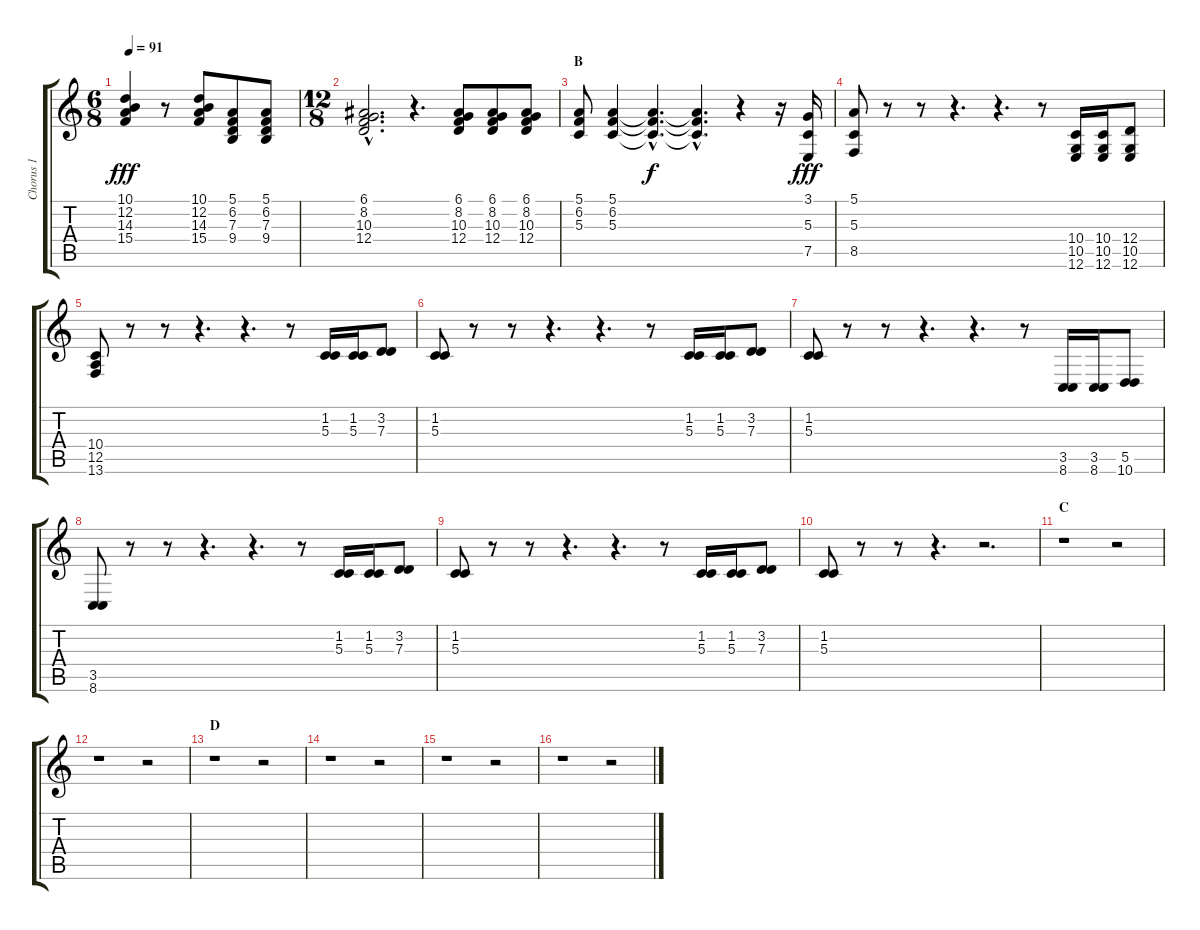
\track ("Chorus 1" "Chorus 1") {instrument synthvoice}
\staff {score tabs}
\tuning (E4 B3 G3 D3 A2 E2) {hide}
\ts (6 8)
\tempo 91
\clef g2
\ks c
(10.1 12.2 14.3 15.4).4{dy fff} r.8 (10.1 12.2 14.3 15.4).8 (5.1 6.2 7.3 9.4).8 (5.1 6.2 7.3 9.4).8 |
\ts (12 8)
(6.1{hac} 8.2{hac} 10.3{hac} 12.4{hac}).2{d} r.4{d} (6.1 8.2 10.3 12.4).8 (6.1 8.2 10.3 12.4).8 (6.1 8.2 10.3 12.4).8 |
\section ("" "B")
(5.1 6.2 5.3).8 (5.1 6.2 5.3).4 (5.1{hac t} 6.2{hac t} 5.3{hac t}).4{d dy f} (5.1{hac t} 6.2{hac t} 5.3{hac t}).4{d} r.4 r.16 (3.1 5.3 7.5).16{dy fff} |
(5.1 5.3 8.5).8 r.8 r.8 r.4{d} r.4{d} r.8 (10.4 10.5 12.6).16 (10.4 10.5 12.6).16 (12.4 10.5 12.6).8 |
(10.4 12.5 13.6).8 r.8 r.8 r.4{d} r.4{d} r.8 (1.2 5.3).16 (1.2 5.3).16 (3.2 7.3).8 |
(1.2 5.3).8 r.8 r.8 r.4{d} r.4{d} r.8 (1.2 5.3).16 (1.2 5.3).16 (3.2 7.3).8 |
(1.2 5.3).8 r.8 r.8 r.4{d} r.4{d} r.8 (3.5 8.6).16 (3.5 8.6).16 (5.5 10.6).8 |
(3.5 8.6).8 r.8 r.8 r.4{d} r.4{d} r.8 (1.2 5.3).16 (1.2 5.3).16 (3.2 7.3).8 |
(1.2 5.3).8 r.8 r.8 r.4{d} r.4{d} r.8 (1.2 5.3).16 (1.2 5.3).16 (3.2 7.3).8 |
(1.2 5.3).8 r.8 r.8 r.4{d} r.2{d} |
\section ("" "C")
r.1 r.2 |
r.1 r.2 |
\section ("" "D")
r.1 r.2 |
r.1 r.2 |
r.1 r.2 |
r.1 r.2
